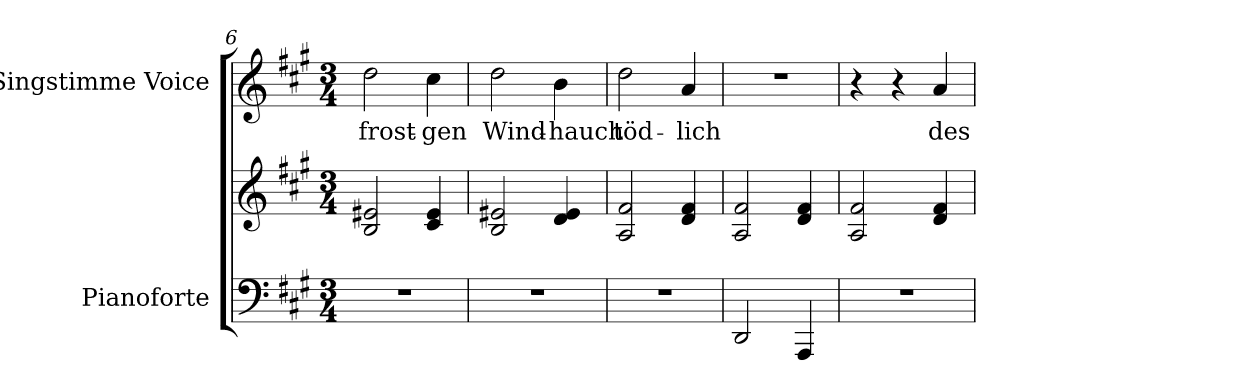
**kern	**kern	**kern	**text
*part2	*part2	*part1	*part1
*staff3	*staff2	*staff1	*staff1
*I"Pianoforte	*	*I"Singstimme Voice	*
*I'Pno	*	*	*
*clefF4	*clefG2	*clefG2	*
*k[f#c#g#]	*k[f#c#g#]	*k[f#c#g#]	*
*M3/4	*M3/4	*M3/4	*
=6	=6	=6	=6
2.r	2B/ 2e#X/	2dd\	frost-
.	4c#/ 4e#/	4cc#\	-gen
=7	=7	=7	=7
2.r	2B/ 2e#X/	2dd\	Wind-
.	4d/ 4e#/	4b\	-hauch
=8	=8	=8	=8
2.r	2A/ 2f#/	2dd\	töd-
.	4d/ 4f#/	4a/	-lich
=9	=9	=9	=9
2DD/	2A/ 2f#/	2.r	.
4AAA/	4d/ 4f#/	.	.
=10	=10	=10	=10
2.r	2A/ 2f#/	4r	.
.	.	4r	.
.	4d/ 4f#/	4a/	des
=	=	=	=
*-	*-	*-	*-
